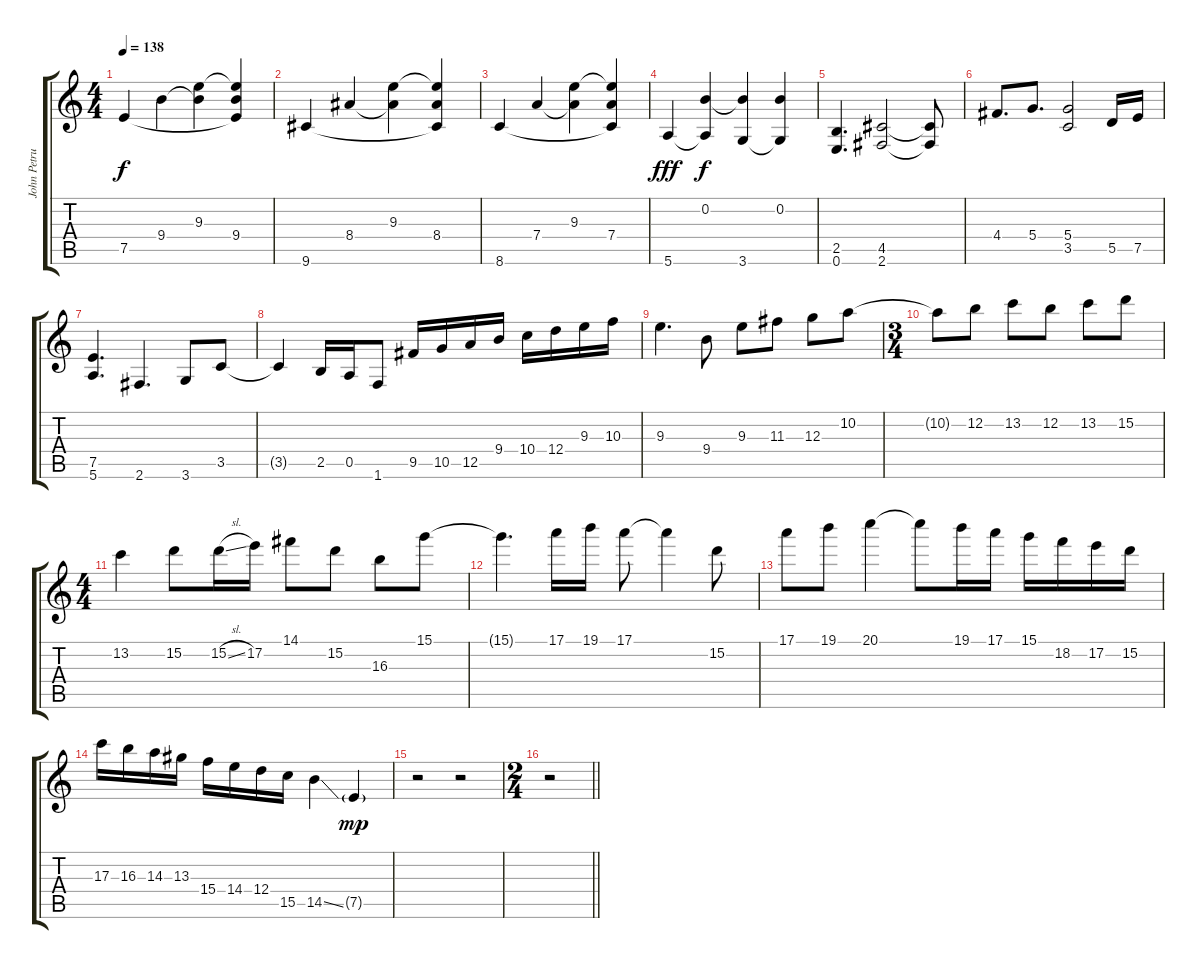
\track ("John Petrucci" "John Petru") {instrument acousticguitarsteel}
\staff {score tabs}
\tuning (E4 B3 G3 D3 A2 E2) {hide}
\ts (4 4)
\tempo 138
\clef g2
\ks c
7.5.4{dy f} 9.4.4 (9.3 9.4{t}).4 (9.3{t} 9.4 7.5{t}).4 |
9.6.4 8.4.4 (9.3 8.4{t}).4 (9.3{t} 8.4 9.6{t}).4 |
8.6.4 7.4.4 (9.3 7.4{t}).4 (9.3{t} 7.4 8.6{t}).4 |
5.6.4{dy fff} (0.2 5.6{t}).4{dy f} (0.2{t} 3.6).4 (0.2 3.6{t}).4 |
(2.5 0.6).4{d} (4.5 2.6).2 (4.5{t} 2.6{t}).8 |
4.4.8{d} 5.4.8{d} (5.4 3.5).2 5.5.16 7.5.16 |
(7.5 5.6).4{d} 2.6.4{d} 3.6.8 3.5.8 |
3.5{t}.4 2.5.16 0.5.16 1.6.8 9.5.16 10.5.16 12.5.16 9.4.16 10.4.16 12.4.16 9.3.16 10.3.16 |
9.3.4{d} 9.4.8 9.3.8 11.3.8 12.3.8 10.2.8 |
\ts (3 4)
10.2{t}.8 12.2.8 13.2.8 12.2.8 13.2.8 15.2.8 |
\ts (4 4)
13.2.4 15.2.8 15.2{sl}.16 17.2.16 14.1.8 15.2.8 16.3.8 15.1.8 |
15.1{t}.4{d} 17.1.16 19.1.16 17.1.8 17.1{t}.4 15.2.8 |
17.1.8 19.1.8 20.1.4 20.1{t}.8 19.1.16 17.1.16 15.1.16 18.2.16 17.2.16 15.2.16 |
17.3.16 16.3.16 14.3.16 13.3.16 15.4.16 14.4.16 12.4.16 15.5.16 14.5{ss}.4 7.5{g}.4{dy mp} |
r.2 r.2 |
\ts (2 4)
\barLineRight lightlight
r.2
